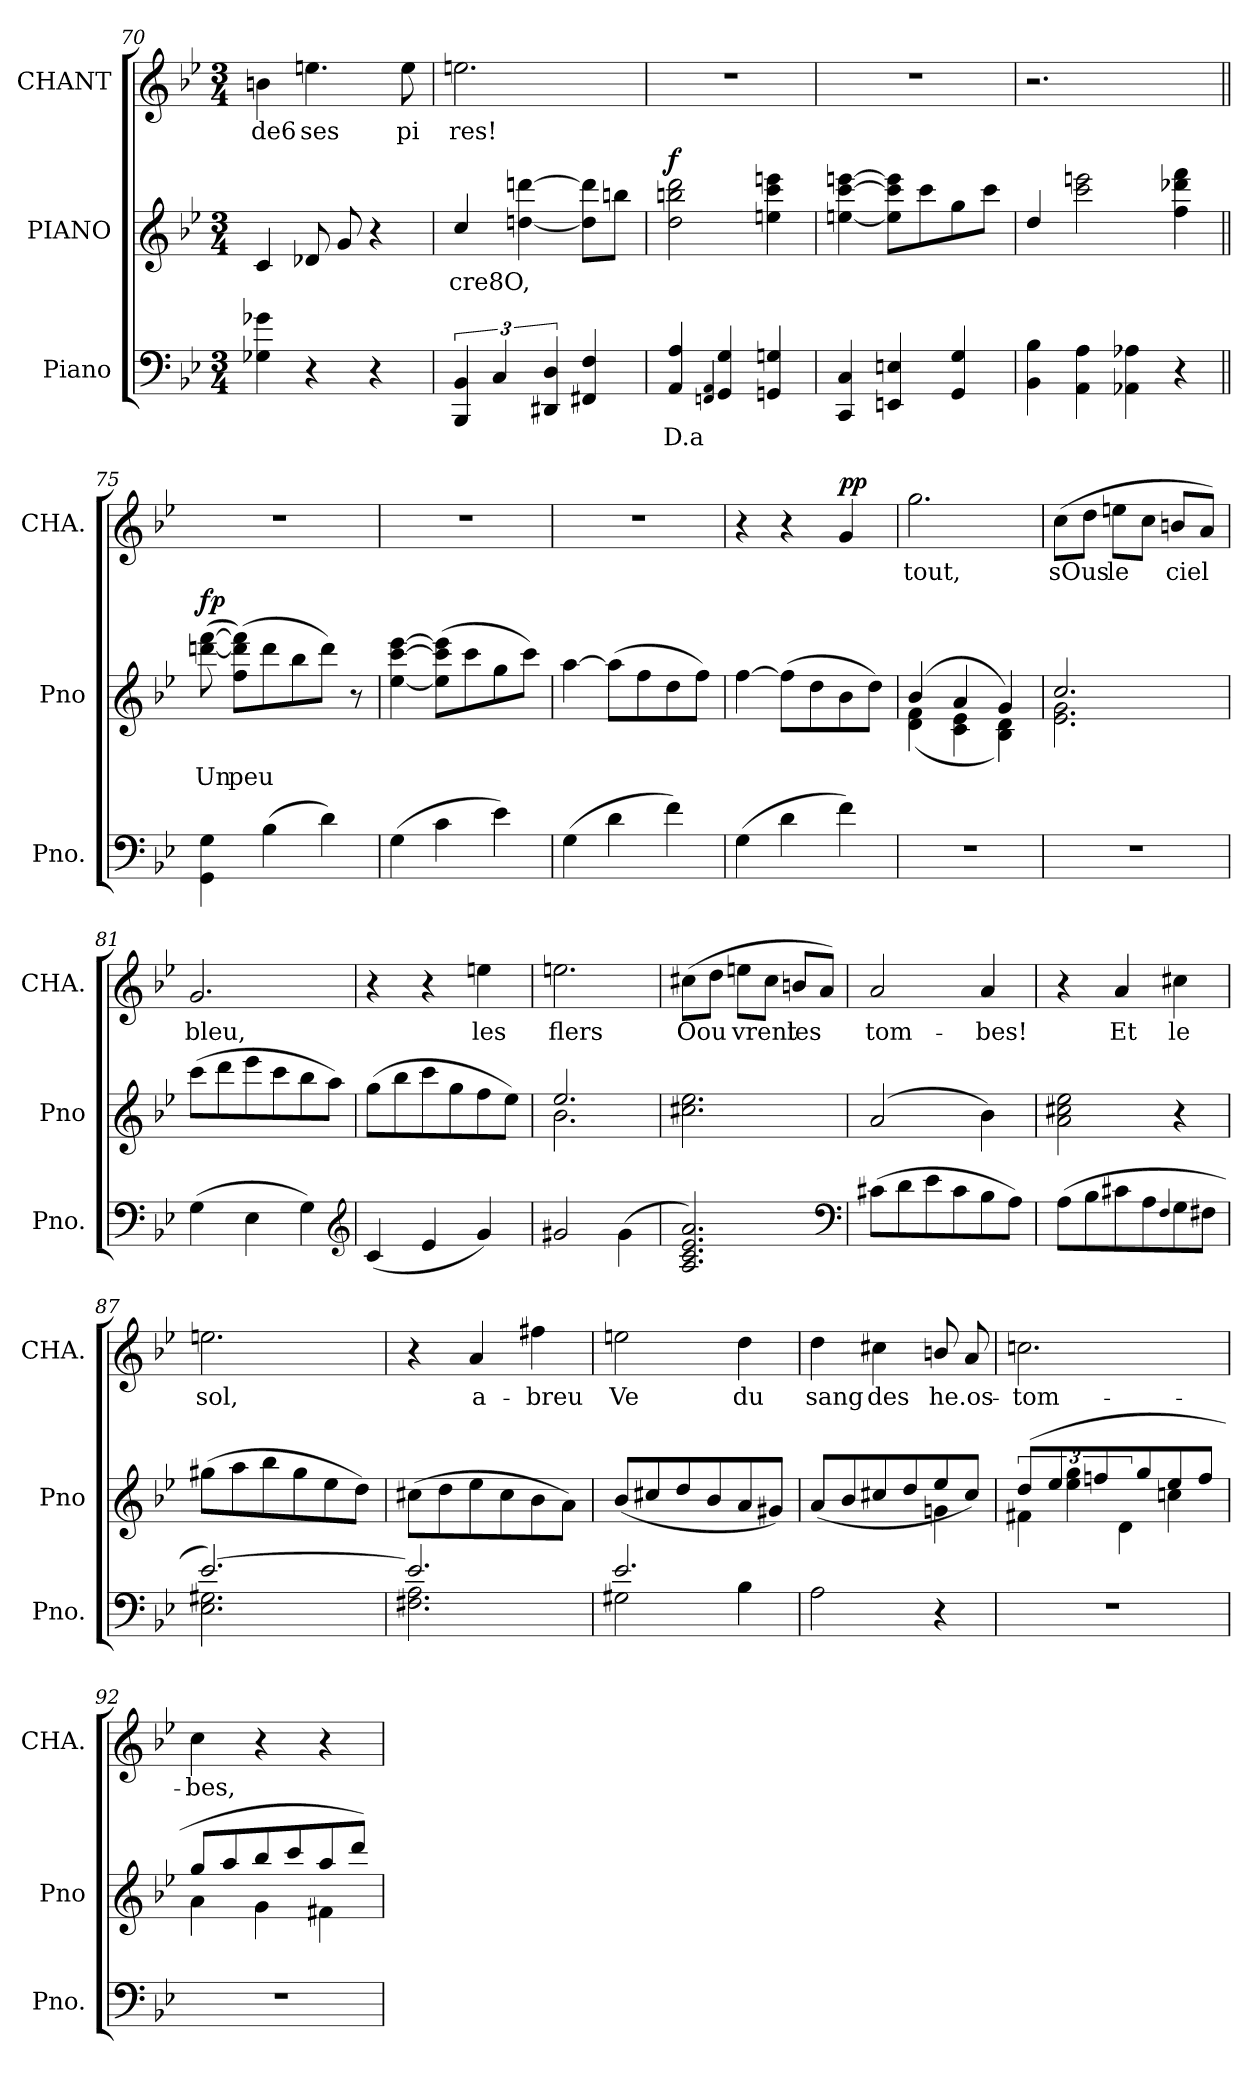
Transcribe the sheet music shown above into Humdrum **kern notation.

**kern	**text	**kern	**text	**dynam	**kern	**text	**dynam
*part3	*part3	*part2	*part2	*part2	*part1	*part1	*part1
*staff3	*staff3	*staff2	*staff2	*staff2	*staff1	*staff1	*staff1
*I"Piano	*	*I"PIANO	*	*	*I"CHANT	*	*
*I'Pno.	*	*I'Pno	*	*	*I'CHA.	*	*
!!LO:LB:g=z
*clefF4	*	*clefG2	*	*	*clefG2	*	*
*k[b-e-]	*	*k[b-e-]	*	*	*k[b-e-]	*	*
*B-:	*	*B-:	*	*	*B-:	*	*
*M3/4	*	*M3/4	*	*	*M3/4	*	*
=70	=70	=70	=70	=70	=70	=70	=70
4G-X\ 4g-X\	.	4c/	.	.	4b\	de6	.
4r	.	8d-X/	.	.	4.ee\	ses	.
.	.	8g/	.	.	.	.	.
4r	.	4r	.	.	.	.	.
.	.	.	.	.	8ee\	pi	.
=71	=71	=71	=71	=71	=71	=71	=71
6BBB-/ 6BB-/	.	4cc/	cre8O,	.	2.ee\	res!	.
6C/	.	.	.	.	.	.	.
.	.	[4ddn\ [4dddn\	.	.	.	.	.
6DD#X/ 6D/	.	.	.	.	.	.	.
4FF#X/ 4F/	.	8dd]\ 8ddd]\L	.	.	.	.	.
.	.	8bbn\J	.	.	.	.	.
=72	=72	=72	=72	=72	=72	=72	=72
4AA/ 4A/	D.a	2dd\ 2bbn\ 2ddd\	.	f	2.r	.	.
4qqFFn/ 4qqAA/	.	.	.	.	.	.	.
4GG/ 4G/	.	.	.	.	.	.	.
4GGn/ 4Gn/	.	4een\ 4ccc\ 4eeen\	.	.	.	.	.
=73	=73	=73	=73	=73	=73	=73	=73
4CC/ 4C/	.	[4een\ [4ccc\ [4eeen\	.	.	2.r	.	.
4EEn/ 4En/	.	8ee]\ 8ccc]\ 8eee]\L	.	.	.	.	.
.	.	8ccc\	.	.	.	.	.
4GG/ 4G/	.	8gg\	.	.	.	.	.
.	.	8ccc\J	.	.	.	.	.
=74	=74	=74	=74	=74	=74	=74	=74
4BB-\ 4B-\	.	4dd/	.	.	2.r	.	.
4AA\ 4A\	.	2ccc\ 2eeen\	.	.	.	.	.
4AA-X\ 4A-X\	.	.	.	.	.	.	.
4r	.	4ff\ 4ddd-X\ 4fff\	.	.	4ryy	.	.
!!LO:PB:g=z
=75||	=75||	=75||	=75||	=75||	=75||	=75||	=75||
*	*	*	*	*	*^	*	*
4GG\ 4G\	.	([8dddn\ [8fff\	Un	fp	2.r	2ryy	.	.
.	.	(8ff\ 8ddd]\ 8fff]\L)	peu	.	.	.	.	.
(4B-\	.	8ddd\	.	.	.	.	.	.
.	.	8bb-\	.	.	.	.	.	.
4d\)	.	8ddd\J)	.	.	.	4ryy	.	.
.	.	8r	.	.	.	.	.	.
*	*	*	*	*	*v	*v	*	*
=76	=76	=76	=76	=76	=76	=76	=76
(4G\	.	[4ee-\ [4ccc\ [4eee-\	.	.	2.r	.	.
4c\	.	(8ee-]\ 8ccc]\ 8eee-]\L	.	.	.	.	.
.	.	8ccc\	.	.	.	.	.
4e-\)	.	8gg\	.	.	.	.	.
.	.	8ccc\J)	.	.	.	.	.
=77	=77	=77	=77	=77	=77	=77	=77
(4G\	.	[4aa\	.	.	2.r	.	.
4d\	.	(8aa\L]	.	.	.	.	.
.	.	8ff\	.	.	.	.	.
4f\)	.	8dd\	.	.	.	.	.
.	.	8ff\J)	.	.	.	.	.
=78	=78	=78	=78	=78	=78	=78	=78
(4G\	.	[4ff\	.	.	4r	.	.
4d\	.	(8ff\L]	.	.	4r	.	.
.	.	8dd\	.	.	.	.	.
4f\)	.	8b-\	.	.	4g/	.	p p
.	.	8dd\J)	.	.	.	.	.
!!LO:LB:g=z
=79	=79	=79	=79	=79	=79	=79	=79
*	*	*^	*	*	*	*	*
2.r	.	(4b-/	(4d\ 4f\	.	.	2.gg\	tout,	.
.	.	4a/	4c\ 4e-\	.	.	.	.	.
.	.	4g/)	4B-\ 4d\)	.	.	.	.	.
=80	=80	=80	=80	=80	=80	=80	=80	=80
2.r	.	2.cc/	2.e-\ 2.g\	.	.	(8cc\L	sOus	.
.	.	.	.	.	.	8dd\J	.	.
.	.	.	.	.	.	8ee\L	le	.
.	.	.	.	.	.	8cc\J	.	.
.	.	.	.	.	.	8b/L	ciel	.
.	.	.	.	.	.	8a/J)	.	.
*	*	*v	*v	*	*	*	*	*
=81	=81	=81	=81	=81	=81	=81	=81
(4G\	.	(8ccc\L	.	.	2.g/	bleu,	.
.	.	8ddd\	.	.	.	.	.
4E-\	.	8eee-\	.	.	.	.	.
.	.	8ccc\	.	.	.	.	.
4G\)	.	8bb-\	.	.	.	.	.
.	.	8aa\J)	.	.	.	.	.
*clefG2	*	*	*	*	*	*	*
=82	=82	=82	=82	=82	=82	=82	=82
(4c/	.	(8gg\L	.	.	4r	.	.
.	.	8bb-\	.	.	.	.	.
4e-/	.	8ccc\	.	.	4r	.	.
.	.	8gg\	.	.	.	.	.
4g/)	.	8ff\	.	.	4ee\	les	.
.	.	8ee-\J)	.	.	.	.	.
!!LO:LB:g=z
=83	=83	=83	=83	=83	=83	=83	=83
*	*	*^	*	*	*	*	*
2g#X/	.	2.ee-/	2.b-\	.	.	2.ee\	flers	.
(4g#\	.	.	.	.	.	.	.	.
*	*	*v	*v	*	*	*	*	*
=84	=84	=84	=84	=84	=84	=84	=84
2.A/ 2.c/ 2.e-/ 2.a/)	.	2.cc#X\ 2.ee-\	.	.	(8cc#X\L	Oou	.
.	.	.	.	.	8dd\J	.	.
.	.	.	.	.	8ee\L	vrent	.
.	.	.	.	.	8cc#\J	.	.
.	.	.	.	.	8b/L	les	.
.	.	.	.	.	8a/J)	.	.
*clefF4	*	*	*	*	*	*	*
=85	=85	=85	=85	=85	=85	=85	=85
(8c#X\L	.	(2a/	.	.	2a/	tom-	.
8d\	.	.	.	.	.	.	.
8e-\	.	.	.	.	.	.	.
8c#\	.	.	.	.	.	.	.
8B-\	.	4b-\)	.	.	4a/	bes!	.
8A\J)	.	.	.	.	.	.	.
=86	=86	=86	=86	=86	=86	=86	=86
(8A\L	.	2a\ 2cc#X\ 2ee-\	.	.	4r	.	.
8B-\	.	.	.	.	.	.	.
8c#X\	.	.	.	.	4a/	Et	.
8A\	.	.	.	.	.	.	.
4qqF/	.	.	.	.	.	.	.
8G\	.	4r	.	.	4cc#X\	le	.
8F#X\J	.	.	.	.	.	.	.
!!LO:LB:g=z
=87	=87	=87	=87	=87	=87	=87	=87
*^	*	*	*	*	*	*	*
[2.e-/)	2.E-\ 2.G#X\	.	(8gg#X\L	.	.	2.ee\	sol,	.
.	.	.	8aa\	.	.	.	.	.
.	.	.	8bb-\	.	.	.	.	.
.	.	.	8gg#\	.	.	.	.	.
.	.	.	8ee-\	.	.	.	.	.
.	.	.	8dd\J)	.	.	.	.	.
=88	=88	=88	=88	=88	=88	=88	=88	=88
2.e-/]	2.F#X\ 2.A\	.	(8cc#X\L	.	.	4r	.	.
.	.	.	8dd\	.	.	.	.	.
.	.	.	8ee-\	.	.	4a/	a-	.
.	.	.	8cc#\	.	.	.	.	.
.	.	.	8b-\	.	.	4ff#X\	breu	.
.	.	.	8a\J)	.	.	.	.	.
=89	=89	=89	=89	=89	=89	=89	=89	=89
2.e-/	2G#X\	.	(8b-/L	.	.	2ee\	Ve	.
.	.	.	8cc#X/	.	.	.	.	.
.	.	.	8dd/	.	.	.	.	.
.	.	.	8b-/	.	.	.	.	.
.	4B-\	.	8a/	.	.	4dd\	du	.
.	.	.	8g#X/J)	.	.	.	.	.
*v	*v	*	*	*	*	*	*	*
=90	=90	=90	=90	=90	=90	=90	=90
*	*	*^	*	*	*	*	*
2A\	.	(8a/L	2ryy	.	.	4dd\	sang	.
.	.	8b-/	.	.	.	.	.	.
.	.	8cc#X/	.	.	.	4cc#X\	des	.
.	.	8dd/	.	.	.	.	.	.
4r	.	8ee-/	4gn\	.	.	8b/	he.os-	.
.	.	8cc#/J)	.	.	.	8a/	.	.
!!LO:PB:g=z
=91	=91	=91	=91	=91	=91	=91	=91	=91
2.r	.	(8dd/L	6f#X\	.	.	2.ccn\	tom-	.
.	.	8ee-/	.	.	.	.	.	.
.	.	.	6ee-\ 6gg\	.	.	.	.	.
.	.	8ffn/	.	.	.	.	.	.
.	.	.	6d\	.	.	.	.	.
.	.	8gg/	.	.	.	.	.	.
.	.	8ee-/	4ccn\	.	.	.	.	.
.	.	8ff/J	.	.	.	.	.	.
=92	=92	=92	=92	=92	=92	=92	=92	=92
2.r	.	8gg/L	4a\	.	.	4cc\	bes,	.
.	.	8aa/	.	.	.	.	.	.
.	.	8bb-/	4g\	.	.	4r	.	.
.	.	8ccc/	.	.	.	.	.	.
.	.	8aa/	4f#X\	.	.	4r	.	.
.	.	8ddd/J)	.	.	.	.	.	.
*	*	*v	*v	*	*	*	*	*
=	=	=	=	=	=	=	=
*-	*-	*-	*-	*-	*-	*-	*-
